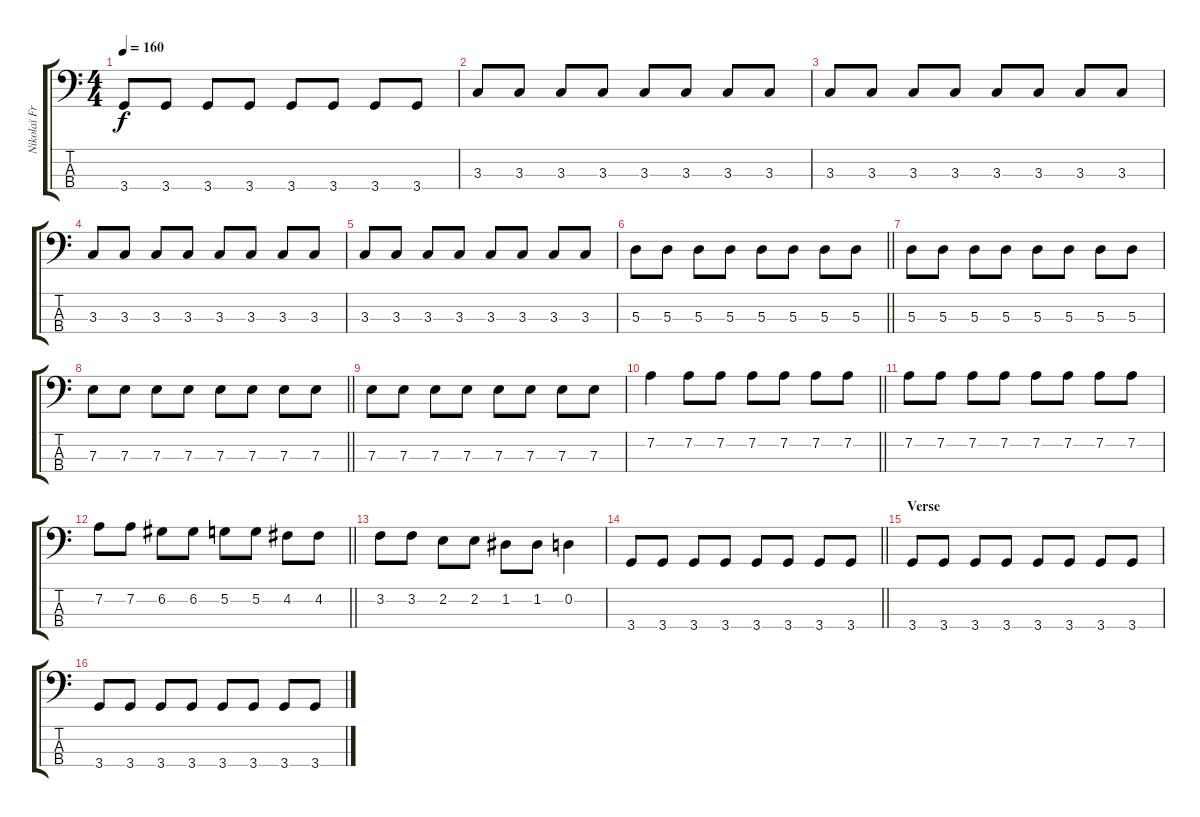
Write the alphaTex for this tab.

\track ("Nikolaï Fraiture" "Nikolaï Fr") {instrument electricbassfinger}
\staff {score tabs}
\tuning (G2 D2 A1 E1) {hide}
\ts (4 4)
\tempo 160
\clef f4
\ks c
3.4.8{dy f} 3.4.8 3.4.8 3.4.8 3.4.8 3.4.8 3.4.8 3.4.8 |
3.3.8 3.3.8 3.3.8 3.3.8 3.3.8 3.3.8 3.3.8 3.3.8 |
3.3.8 3.3.8 3.3.8 3.3.8 3.3.8 3.3.8 3.3.8 3.3.8 |
3.3.8 3.3.8 3.3.8 3.3.8 3.3.8 3.3.8 3.3.8 3.3.8 |
3.3.8 3.3.8 3.3.8 3.3.8 3.3.8 3.3.8 3.3.8 3.3.8 |
\barLineRight lightlight
5.3.8 5.3.8 5.3.8 5.3.8 5.3.8 5.3.8 5.3.8 5.3.8 |
5.3.8 5.3.8 5.3.8 5.3.8 5.3.8 5.3.8 5.3.8 5.3.8 |
\barLineRight lightlight
7.3.8 7.3.8 7.3.8 7.3.8 7.3.8 7.3.8 7.3.8 7.3.8 |
7.3.8 7.3.8 7.3.8 7.3.8 7.3.8 7.3.8 7.3.8 7.3.8 |
\barLineRight lightlight
7.2.4 7.2.8 7.2.8 7.2.8 7.2.8 7.2.8 7.2.8 |
7.2.8 7.2.8 7.2.8 7.2.8 7.2.8 7.2.8 7.2.8 7.2.8 |
\barLineRight lightlight
7.2.8 7.2.8 6.2.8 6.2.8 5.2.8 5.2.8 4.2.8 4.2.8 |
3.2.8 3.2.8 2.2.8 2.2.8 1.2.8 1.2.8 0.2.4 |
\barLineRight lightlight
3.4.8 3.4.8 3.4.8 3.4.8 3.4.8 3.4.8 3.4.8 3.4.8 |
\section ("" "Verse")
3.4.8 3.4.8 3.4.8 3.4.8 3.4.8 3.4.8 3.4.8 3.4.8 |
3.4.8 3.4.8 3.4.8 3.4.8 3.4.8 3.4.8 3.4.8 3.4.8
